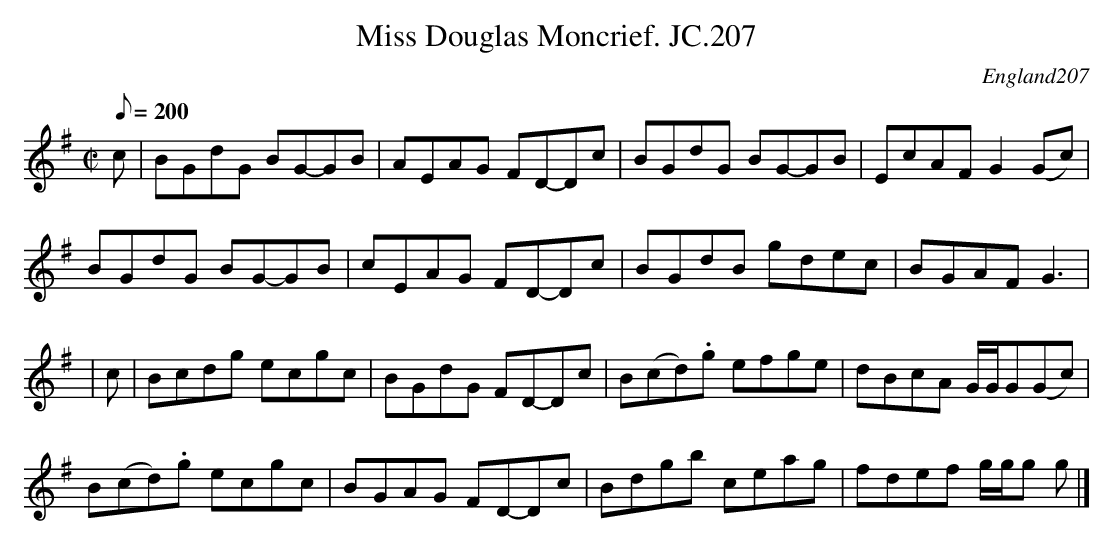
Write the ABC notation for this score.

X:1
T:Miss Douglas Moncrief. JC.207
M:C|
L:1/8
Q:200
O:England207
K:G
c|BGdG BG-GB|AEAG FD-Dc|BGdG BG-GB|EcAF G2(Gc)|!
BGdG BG-GB|cEAG FD-Dc|BGdB gdec|BGAFG3|!
|c|Bcdg ecgc|BGdG FD-Dc|B(cd).g efge|dBcA G/G/G(Gc)|!
B(cd).g ecgc|BGAG FD-Dc|Bdgb ceag|fdef g/g/g g|]
